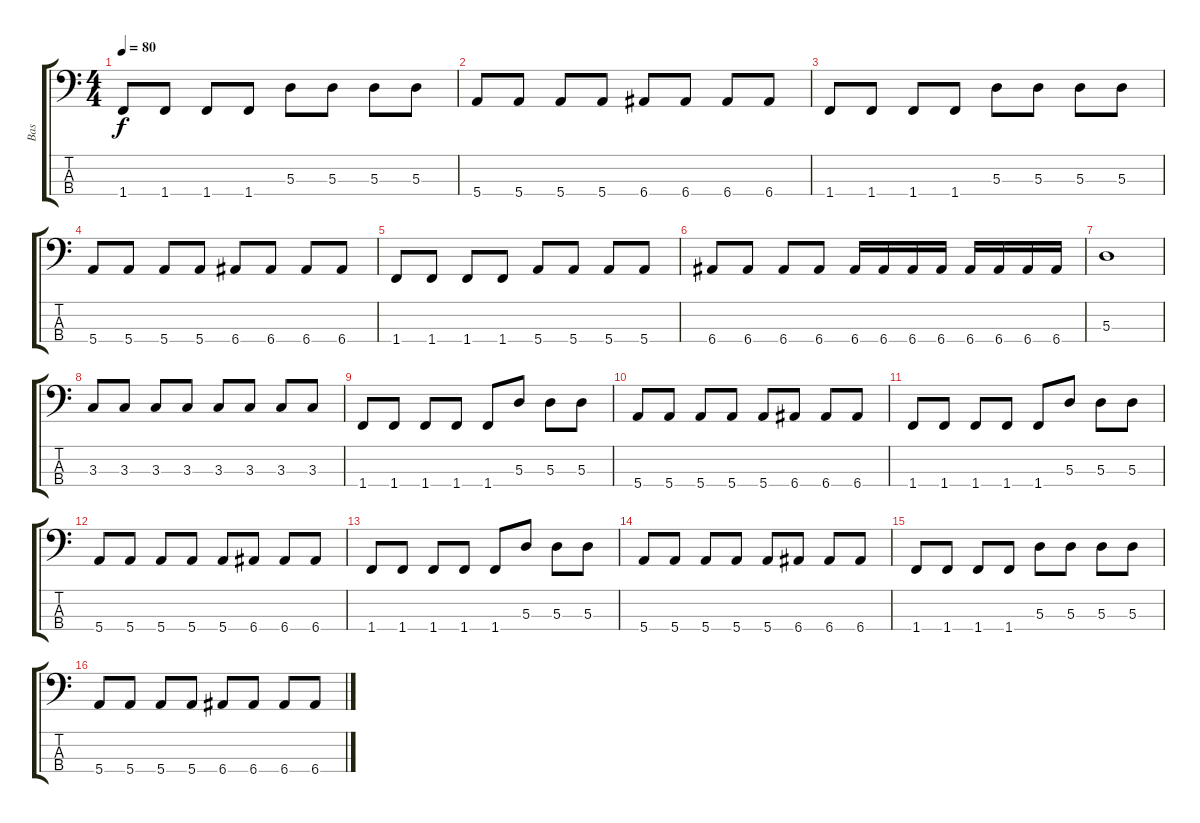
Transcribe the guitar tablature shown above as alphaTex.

\track ("Bas" "Bas") {instrument electricbassfinger}
\staff {score tabs}
\tuning (G2 D2 A1 E1) {hide}
\ts (4 4)
\tempo 80
\clef f4
\ks c
1.4.8{dy f} 1.4.8 1.4.8 1.4.8 5.3.8 5.3.8 5.3.8 5.3.8 |
5.4.8 5.4.8 5.4.8 5.4.8 6.4.8 6.4.8 6.4.8 6.4.8 |
1.4.8 1.4.8 1.4.8 1.4.8 5.3.8 5.3.8 5.3.8 5.3.8 |
5.4.8 5.4.8 5.4.8 5.4.8 6.4.8 6.4.8 6.4.8 6.4.8 |
1.4.8 1.4.8 1.4.8 1.4.8 5.4.8 5.4.8 5.4.8 5.4.8 |
6.4.8 6.4.8 6.4.8 6.4.8 6.4.16 6.4.16 6.4.16 6.4.16 6.4.16 6.4.16 6.4.16 6.4.16 |
5.3.1 |
3.3.8 3.3.8 3.3.8 3.3.8 3.3.8 3.3.8 3.3.8 3.3.8 |
1.4.8 1.4.8 1.4.8 1.4.8 1.4.8 5.3.8 5.3.8 5.3.8 |
5.4.8 5.4.8 5.4.8 5.4.8 5.4.8 6.4.8 6.4.8 6.4.8 |
1.4.8 1.4.8 1.4.8 1.4.8 1.4.8 5.3.8 5.3.8 5.3.8 |
5.4.8 5.4.8 5.4.8 5.4.8 5.4.8 6.4.8 6.4.8 6.4.8 |
1.4.8 1.4.8 1.4.8 1.4.8 1.4.8 5.3.8 5.3.8 5.3.8 |
5.4.8 5.4.8 5.4.8 5.4.8 5.4.8 6.4.8 6.4.8 6.4.8 |
1.4.8 1.4.8 1.4.8 1.4.8 5.3.8 5.3.8 5.3.8 5.3.8 |
5.4.8 5.4.8 5.4.8 5.4.8 6.4.8 6.4.8 6.4.8 6.4.8
